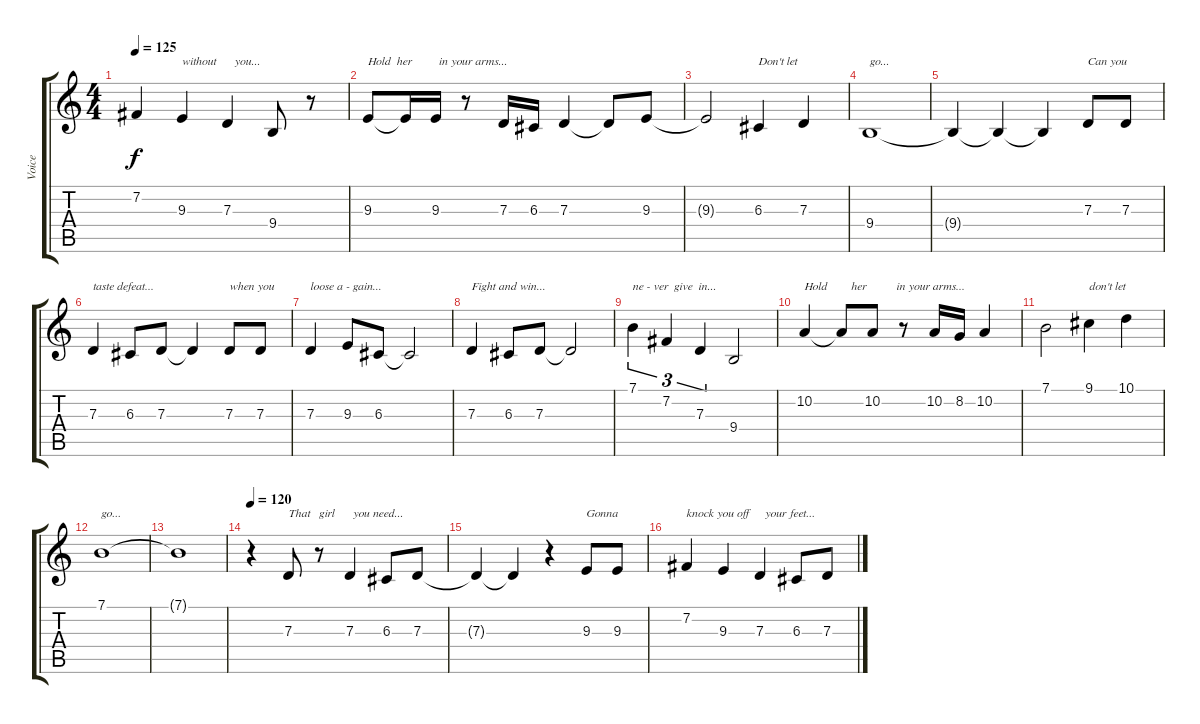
\track ("Voice" "Voice") {instrument cello}
\staff {score tabs}
\tuning (E4 B3 G3 D3 A2 E2) {hide}
\ts (4 4)
\tempo 125
\clef g2
\ks c
7.2{t}.4{dy f} 9.3.4{txt "without      you..."} 7.3.4 9.4.8 r.8 |
9.3.8{txt "Hold  her         in your arms..."} 9.3{t}.16 9.3.16 r.8 7.3.16 6.3.16 7.3.4 7.3{t}.8 9.3.8 |
9.3{t}.2 6.3.4{txt "Don't let"} 7.3.4 |
9.4.1{txt "go..."} |
9.4{t}.4 9.4{t}.4 9.4{t}.4 7.3.8{txt "Can you"} 7.3.8 |
7.3.4{txt "taste defeat..."} 6.3.8 7.3.8 7.3{t}.4 7.3.8{txt "when you"} 7.3.8 |
7.3.4{txt "loose a - gain..."} 9.3.8 6.3.8 6.3{t}.2 |
7.3.4{txt "Fight and win..."} 6.3.8 7.3.8 7.3{t}.2 |
7.1.4{tu (3 2) txt "ne - ver  give  in..."} 7.2.4{tu (3 2)} 7.3.4{tu (3 2)} 9.4.2 |
10.2.4{txt "Hold        her          in your arms..."} 10.2{t}.8 10.2.8 r.8 10.2.16 8.2.16 10.2.4 |
7.1.2 9.1.4{txt "don't let"} 10.1.4 |
7.1.1{txt "go..."} |
7.1{t}.1 |
\tempo 120
r.4 7.3.8{txt "That   girl      you need..."} r.8 7.3.4 6.3.8 7.3.8 |
7.3{t}.4 7.3{t}.4 r.4 9.3.8{txt "Gonna"} 9.3.8 |
7.2.4{txt "knock you off     your feet..."} 9.3.4 7.3.4 6.3.8 7.3.8
